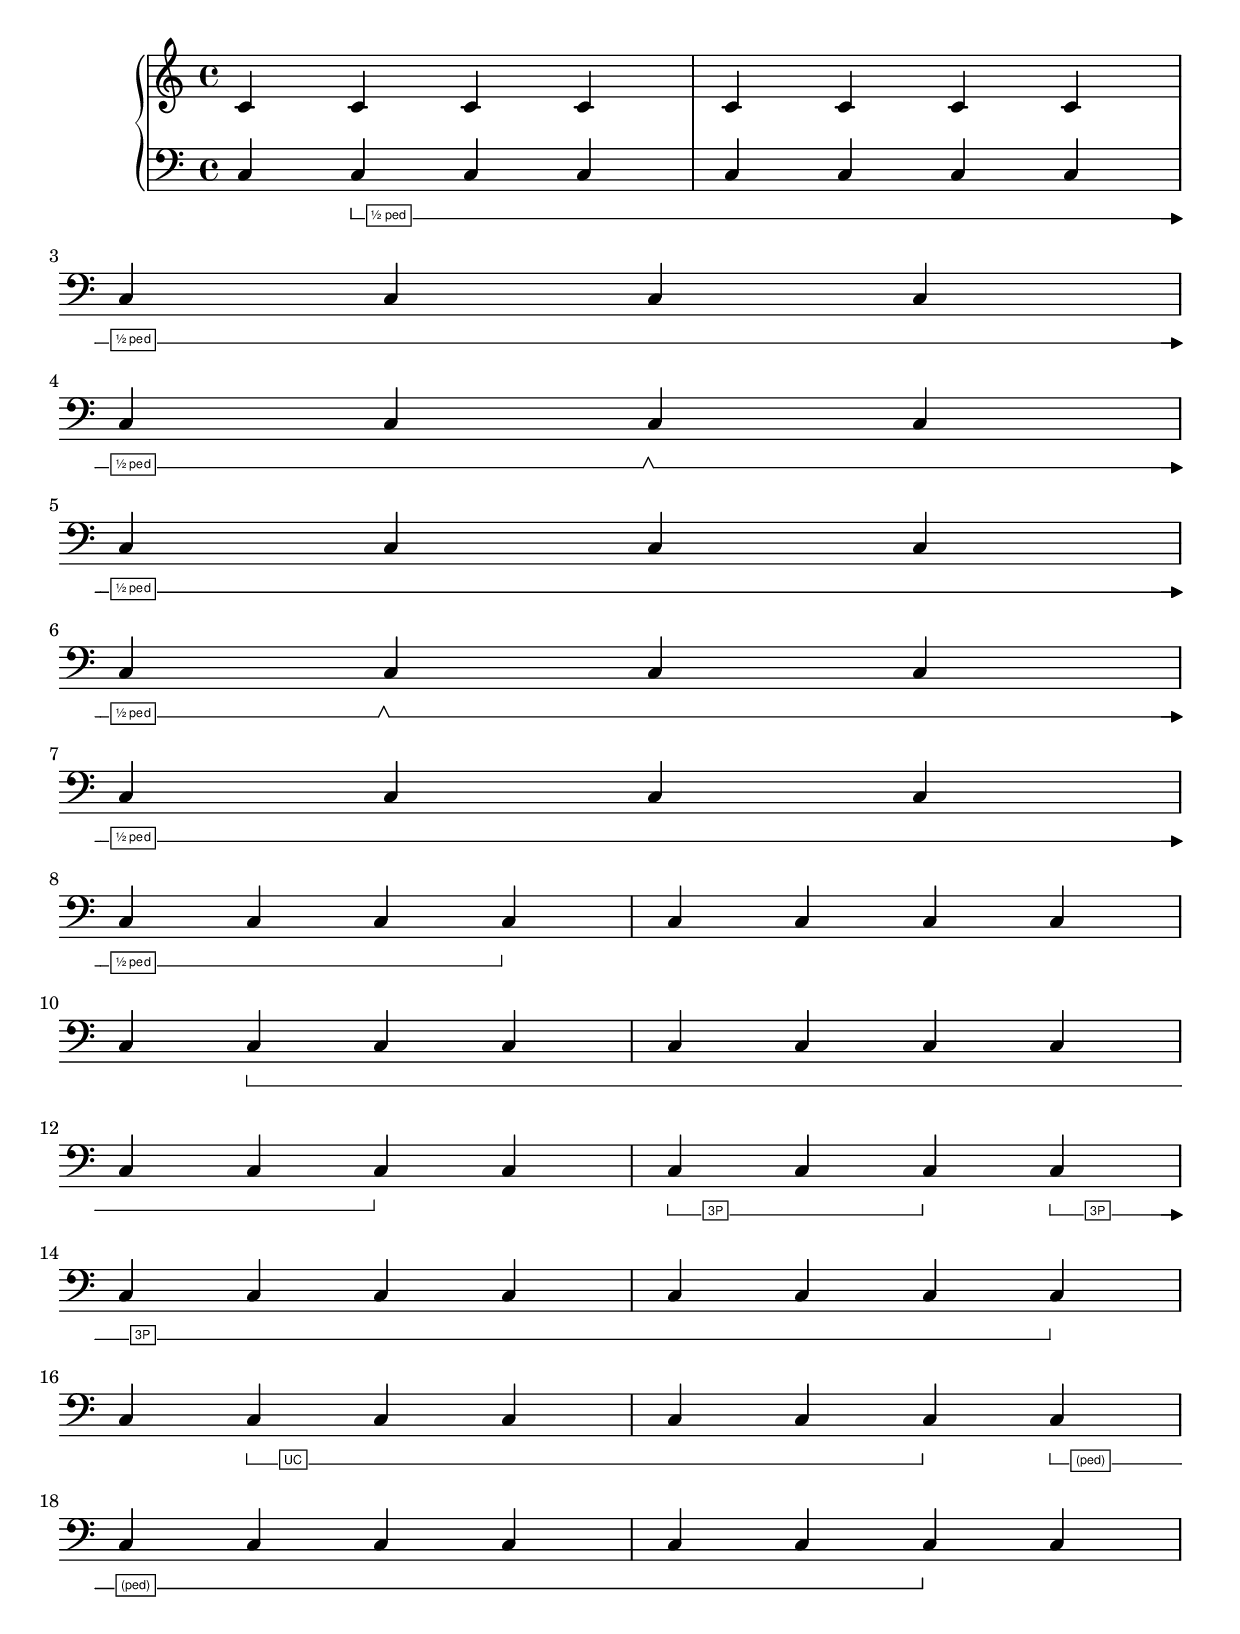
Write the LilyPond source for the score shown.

\version "2.19.50"

\version "2.19.50"

\header {
  snippet-title = "Pedal Decorations"
  snippet-author = "Andrew Bernard"
  snippet-author-email = "andrew.bernard@gmail.com"
  snippet-source = ""
  snippet-description = \markup {
    Add arbitrary cautionary text to pedal brackets on the left hand side,
    and optionally continuation arrows on the right hand side as well.
  }
  tags = "pedal, bracket, arrow, cautionary"
  status = "ready"
}


% Pedal bracket decorations - text on LHS and arrows on RHS.
% Andrew Bernard
% With thanks to Thomas Morley for spanner bounds code.

pedalWithArrowsAndTextCallback =
#(define-scheme-function (lhs-text use-arrows)
   (string? boolean?)
   "lhs-text - text to decorate LHS of bracket.
    use-arrows - boolean: use arrows on RHS if true."

   (define (make-arrow-path arrow-length arrowhead-height arrowhead-width)
     "Draw arrow with triangular arrowhead."
     (list
      'moveto 0 0
      'lineto arrow-length 0
      'lineto arrow-length (/ arrowhead-width 2)
      'lineto (+ arrow-length arrowhead-height) 0
      'lineto arrow-length (- (/ arrowhead-width 2))
      'lineto arrow-length 0
      'closepath
      ))

   (lambda (grob)

     ;; function to modify the individual grob part
     (define add-decorations
       (lambda (g list-length)
         (let* (
                 ;; unpack the argument
                 (index (car g))
                 (grobber (cadr g))
                 (last (= index list-length))

                 ;; get the default-stencil and its x-dimension and x-length.
                 (stil (ly:piano-pedal-bracket::print grobber))
                 (stil-x-extent (ly:stencil-extent stil X))
                 (stil-x-length (interval-length stil-x-extent))

                 ;; make arrow for the rhs end
                 (new-stil (if (and use-arrows (not last))
                               (begin
                                (let* (
                                        (thickness 0.1)
                                        (arrowhead-height 1.0)
                                        (arrowhead-width 1.0)
                                        (arrow-length 1.0)
                                        (arrow
                                         (make-path-stencil
                                          (make-arrow-path
                                           arrow-length
                                           arrowhead-height
                                           arrowhead-width)
                                          thickness 1 1 #t)))
                                  (ly:stencil-combine-at-edge stil X RIGHT arrow -2)))
                               stil))

                 ;; make text for the lhs end
                 (text-stil
                  (grob-interpret-markup grobber
                    (markup
                     #:line
                     (#:abs-fontsize
                      6
                      (#:sans
                       (#:upright
                        (#:whiteout (#:box (#:pad-markup 0.3 lhs-text)))))))))

                 ;; get a list of spanners bounded by PianoPedalBrackets
                 ;; left-bound, which is PaperColumn or NonMusicalPaperColumn
                 (left-bound-spanners
                  (ly:grob-array->list
                   (ly:grob-object
                    (ly:spanner-bound grobber LEFT)
                    'bounded-by-me)))

                 ;; filter left-bound-spanners for PianoPedalBrackets
                 (piano-pedal-brackets
                  (filter
                   (lambda (gr)
                     (grob::has-interface gr 'piano-pedal-bracket-interface))
                   left-bound-spanners))

                 ;; delete identical PianoPedalBracket from piano-pedal-brackets
                 ;; TODO `delete-duplicates' may be expensive, see guile-manual
                 ;;      find another method
                 (bounded-piano-brackets-per-column
                  (delete-duplicates piano-pedal-brackets))

                 ;; only add text-stil, if current Column does not have two
                 ;; PianoPedalBrackets
                 ;; TODO is this condition really sufficient?
                 (new-stil
                  (if (= (length bounded-piano-brackets-per-column) 2)
                      new-stil
                      (ly:stencil-stack new-stil X LEFT text-stil -6))))

           (ly:grob-set-property! grobber 'stencil new-stil))))

     (let* (
             ;; get broken pieces, or the single unbroken grob
             (orig (ly:grob-original grob))
             (pieces (ly:spanner-broken-into orig))
             (pieces (if (null? pieces)
                         (list orig)
                         pieces))
             (pieces-indexed-list (zip (iota (length pieces) 1) pieces))
             (pieces-length (length pieces)))

       ;; We want arrows on all segments but the last, and text on all segments,
       ;; so we have to pass some notion of list index to the function doing the
       ;; decorating. Hence the ziplist combining grob segment and index in pairs.

       (let loop ((count 0))
         (if (< count pieces-length)
             (begin
              (add-decorations (list-ref pieces-indexed-list count) pieces-length)
              (loop (+ count 1))))))))



% example usage
pedalWithArrowsAndTextPed =
\override Score.PianoPedalBracket.after-line-breaking = #(pedalWithArrowsAndTextCallback "(ped)" #t)

pedalWithArrowsAndTextHalfPed =
\override Score.PianoPedalBracket.after-line-breaking = #(pedalWithArrowsAndTextCallback "½ ped" #t)

pedalWithArrowsAndTextThreeP =
\override Score.PianoPedalBracket.after-line-breaking = #(pedalWithArrowsAndTextCallback "3P" #t)

pedalWithArrowsAndTextUC =
\override Score.PianoPedalBracket.after-line-breaking = #(pedalWithArrowsAndTextCallback "UC" #t)

pedalWithTextPed =
\override Score.PianoPedalBracket.after-line-breaking = #(pedalWithArrowsAndTextCallback "(ped)" #f)

% example music

treble = {
  \clef treble
  \time 4/4
  c'4 c' c' c'
  c' c' c' c'
}

bass = {
  \clef bass
  \time 4/4

  c4
  \pedalWithArrowsAndTextHalfPed
  c\sustainOn c c
  c c c c
  \break
  c c c c
  \break
  c c c^\sustainOff\sustainOn c
  \break
  c c c c
  \break
  c c\sustainOff\sustainOn c c
  \break
  c c c c
  \break
  c c c c\sustainOff
  c c c c
  \break
  % turn off decorations
  \revert Score.PianoPedalBracket.after-line-breaking
  c c\sustainOn c c
  c c c c
  \break
  c c c\sustainOff c
  \pedalWithArrowsAndTextThreeP
  c\sustainOn c c\sustainOff
  c\sustainOn
  \break
  c c c c
  c c c c\sustainOff
  \break
  c
  \pedalWithArrowsAndTextUC
  c\sustainOn c c
  c c c\sustainOff
  \pedalWithTextPed
  c\sustainOn
  \break
  c c c c
  c c c\sustainOff c
}

\score {

  \new PianoStaff
  <<
    \new Staff = "treble"  { \treble }
    \new Staff = "bass" { \bass }
  >>

  \layout {
    \context {
      \Score
      pedalSustainStyle = #'bracket
    }
  }
}
